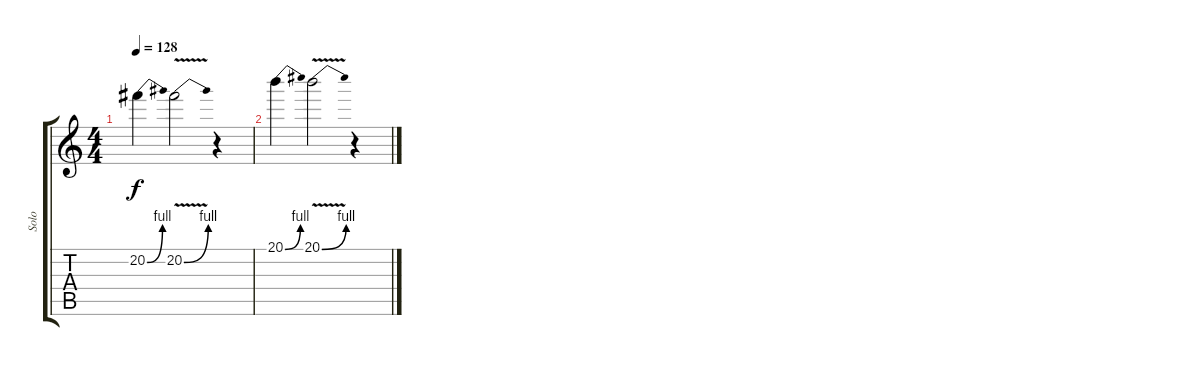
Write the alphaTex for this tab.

\track ("Solo" "Solo") {instrument distortionguitar}
\staff {score tabs}
\tuning (Eb4 Bb3 Gb3 Db3 Ab2 Eb2) {hide}
\ts (4 4)
\tempo 128
\clef g2
\ks c
20.2{be (bend 0 0 60 4)}.4{dy f} 20.2{be (bend 0 0 60 4) v}.2 r.4 |
20.1{be (bend 0 0 60 4)}.4 20.1{be (bend 0 0 60 4) v}.2 r.4
